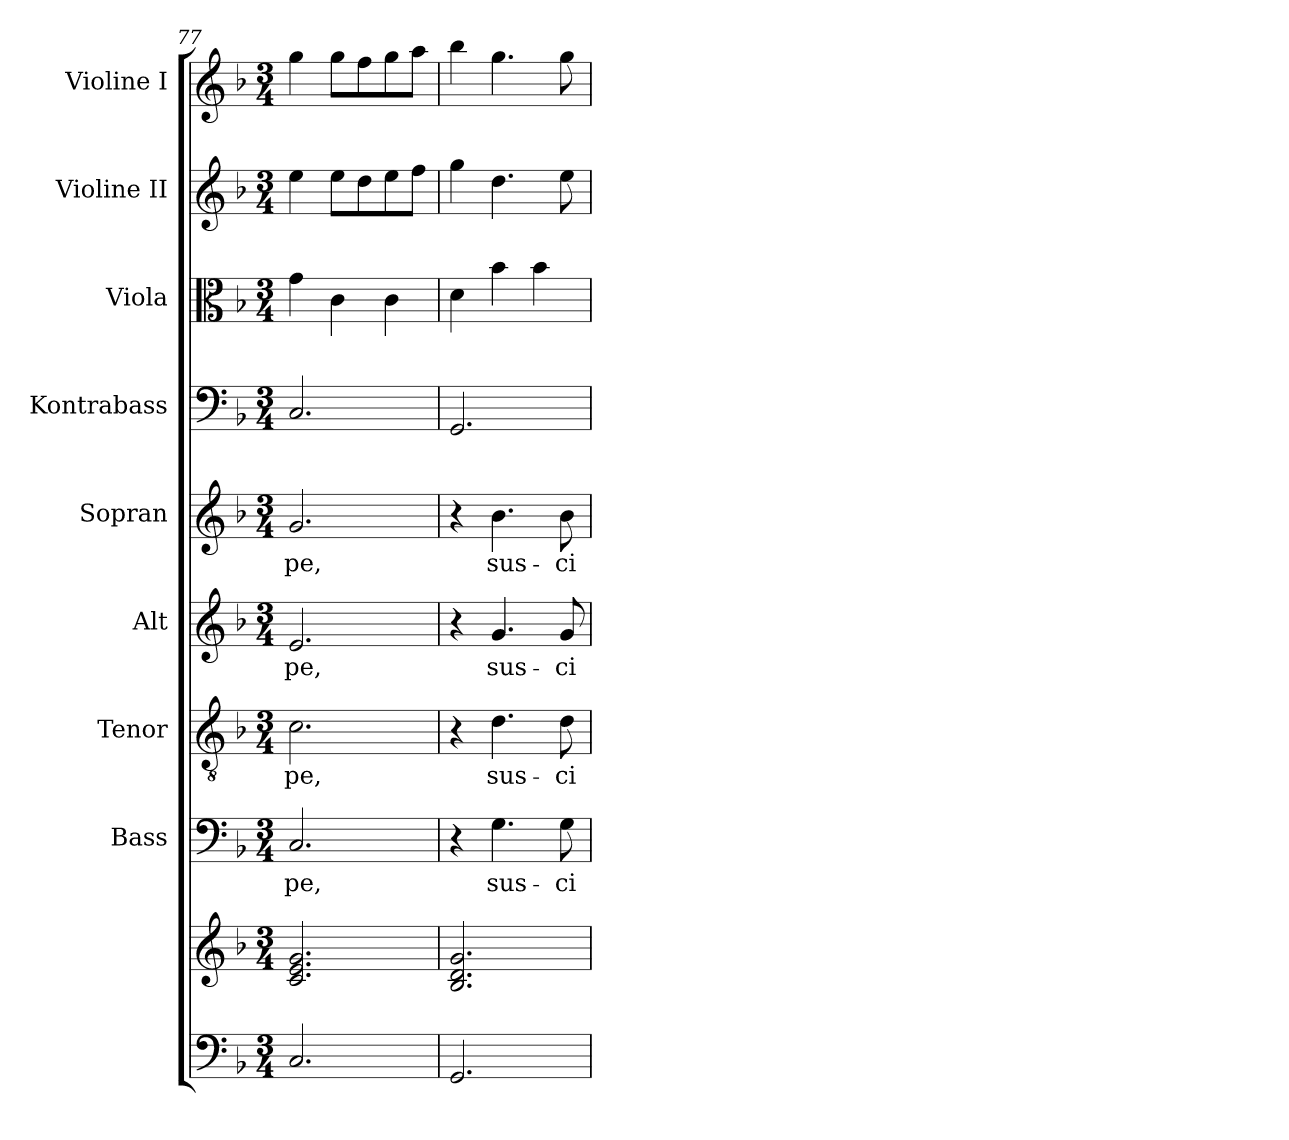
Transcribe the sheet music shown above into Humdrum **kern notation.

**kern	**kern	**kern	**text	**kern	**text	**kern	**text	**kern	**text	**kern	**kern	**kern	**kern
*part9	*part9	*part8	*part8	*part7	*part7	*part6	*part6	*part5	*part5	*part4	*part3	*part2	*part1
*staff10	*staff9	*staff8	*staff8	*staff7	*staff7	*staff6	*staff6	*staff5	*staff5	*staff4	*staff3	*staff2	*staff1
*	*	*I"Bass	*	*I"Tenor	*	*I"Alt	*	*I"Sopran	*	*I"Kontrabass	*I"Viola	*I"Violine II	*I"Violine I
*	*	*I'B.	*	*I'T.	*	*I'A.	*	*I'S.	*	*I'Kb.	*I'Vla.	*I'Vl. II	*I'Vl. I
*clefF4	*clefG2	*clefF4	*	*clefGv2	*	*clefG2	*	*clefG2	*	*clefF4	*clefC3	*clefG2	*clefG2
*	*	*	*	*	*	*	*	*	*	*ITrd7c12	*	*	*
*k[b-]	*k[b-]	*k[b-]	*	*k[b-]	*	*k[b-]	*	*k[b-]	*	*k[b-]	*k[b-]	*k[b-]	*k[b-]
*F:	*F:	*F:	*	*F:	*	*F:	*	*F:	*	*F:	*F:	*F:	*F:
*M3/4	*M3/4	*M3/4	*	*M3/4	*	*M3/4	*	*M3/4	*	*M3/4	*M3/4	*M3/4	*M3/4
=77	=77	=77	=77	=77	=77	=77	=77	=77	=77	=77	=77	=77	=77
!	!	!	!LO:LY:b	!	!LO:LY:b	!	!LO:LY:b	!	!LO:LY:b	!	!	!	!
2.C/	2.c/ 2.e/ 2.g/	2.C/	-pe,	2.c\	-pe,	2.e/	-pe,	2.g/	-pe,	2.CC/	4g\	4ee\	4gg\
.	.	.	.	.	.	.	.	.	.	.	4c\	8ee\L	8gg\L
.	.	.	.	.	.	.	.	.	.	.	.	8dd\	8ff\
.	.	.	.	.	.	.	.	.	.	.	4c\	8ee\	8gg\
.	.	.	.	.	.	.	.	.	.	.	.	8ff\J	8aa\J
=78	=78	=78	=78	=78	=78	=78	=78	=78	=78	=78	=78	=78	=78
2.GG/	2.B-/ 2.d/ 2.g/	4r	.	4r	.	4r	.	4r	.	2.GGG/	4d\	4gg\	4bb-\
!	!	!	!LO:LY:b	!	!LO:LY:b	!	!LO:LY:b	!	!LO:LY:b	!	!	!	!
.	.	4.G\	sus-	4.d\	sus-	4.g/	sus-	4.b-\	sus-	.	4b-\	4.dd\	4.gg\
.	.	.	.	.	.	.	.	.	.	.	4b-\	.	.
!	!	!	!LO:LY:b	!	!LO:LY:b	!	!LO:LY:b	!	!LO:LY:b	!	!	!	!
.	.	8G\	-ci-	8d\	-ci-	8g/	-ci-	8b-\	-ci-	.	.	8ee\	8gg\
=	=	=	=	=	=	=	=	=	=	=	=	=	=
*-	*-	*-	*-	*-	*-	*-	*-	*-	*-	*-	*-	*-	*-
